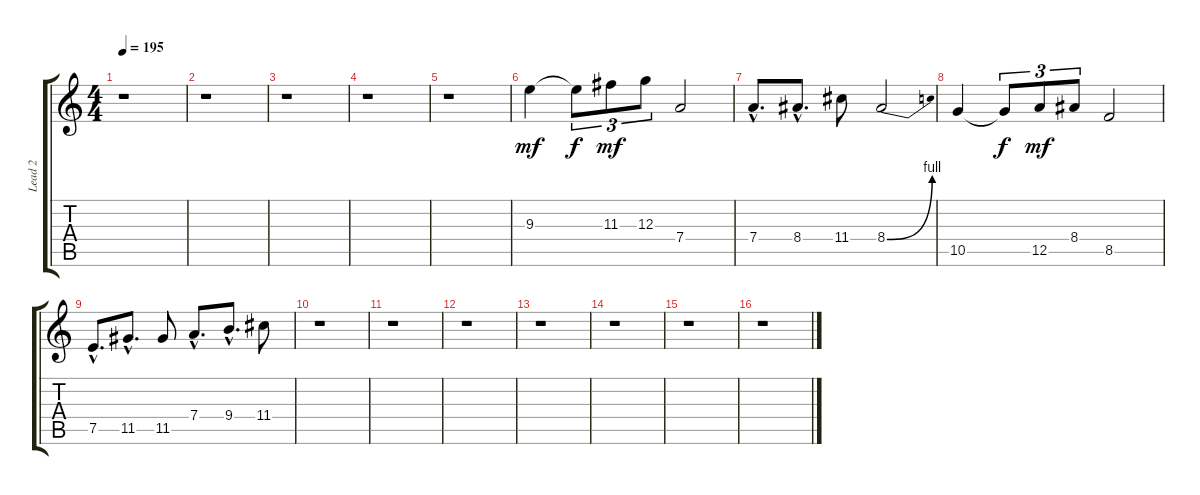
\track ("Lead 2" "Lead 2") {instrument distortionguitar}
\staff {score tabs}
\tuning (E4 B3 G3 D3 A2 E2) {hide}
\ts (4 4)
\tempo 195
\clef g2
\ks aminor
r.1{dy f} |
\section ("" "")
r.1 |
r.1 |
r.1 |
r.1 |
9.3.4{dy mf} 9.3{t}.8{tu (3 2) dy f} 11.3.8{tu (3 2) dy mf} 12.3.8{tu (3 2)} 7.4.2 |
7.4{hac}.8{d} 8.4{hac}.8{d} 11.4.8 8.4{be (bend 0 0 60 4)}.2 |
10.5.4 10.5{t}.8{tu (3 2) dy f} 12.5.8{tu (3 2) dy mf} 8.4.8{tu (3 2)} 8.5.2 |
7.5{hac}.8{d} 11.5{hac}.8{d} 11.5.8 7.4{hac}.8{d} 9.4{hac}.8{d} 11.4.8 |
\section ("" "")
r.1 |
r.1 |
r.1 |
r.1 |
r.1 |
r.1 |
r.1
